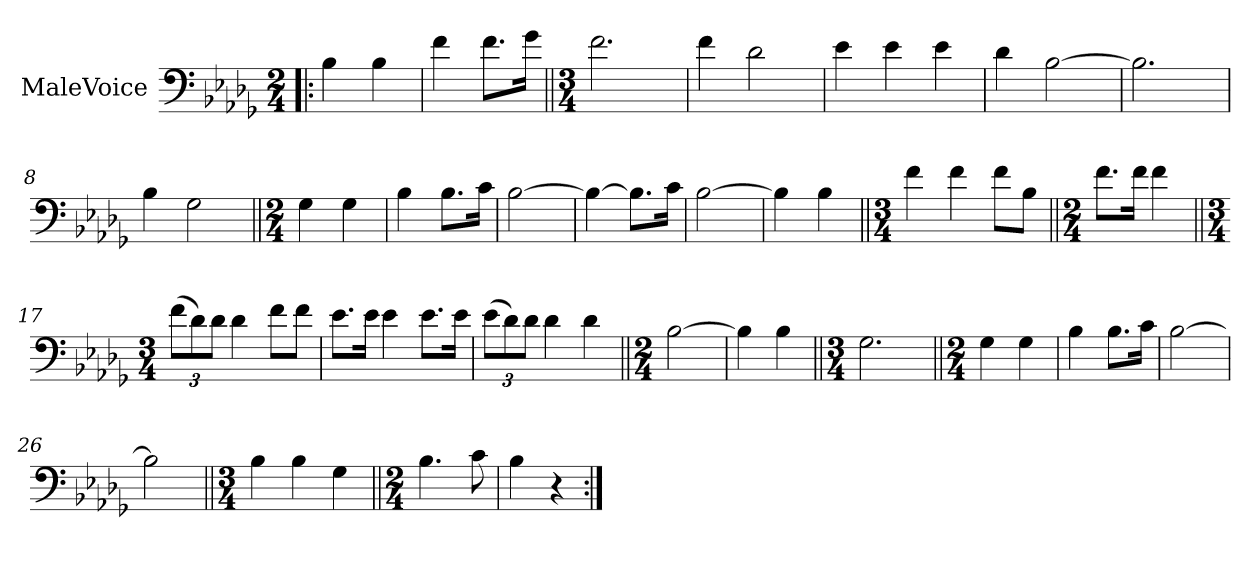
**kern
*part1
*staff1
*I"MaleVoice
*clefF4
*k[b-e-a-d-g-]
*M2/4
*MM132
=1!|:
4B-
4B-
=2
4f
8.f\L
16g-\Jk
=3||
*M3/4
2.f
=4
4f
2d-
=5
4e-
4e-
4e-
=6
4d-
[2B-
=7
2.B-]
=8
4B-
2G-
=9||
*M2/4
4G-
4G-
=10
4B-
8.B-\L
16c\Jk
=11
[2B-
=12
4B-_
8.B-\L]
16c\Jk
=13
[2B-
=14
4B-]
4B-
=15||
*M3/4
4f
4f
8f\L
8B-\J
=16||
*M2/4
8.f\L
16f\Jk
4f
=17||
*M3/4
(12f\L
12d-\)
12d-\J
4d-
8f\L
8f\J
=18
8.e-\L
16e-\Jk
4e-
8.e-\L
16e-\Jk
=19
(12e-\L
12d-\)
12d-\J
4d-
4d-
=20||
*M2/4
[2B-
=21
4B-]
4B-
=22||
*M3/4
2.G-
=23||
*M2/4
4G-
4G-
=24
4B-
8.B-\L
16c\Jk
=25
[2B-
=26
2B-]
=27||
*M3/4
4B-
4B-
4G-
=28||
*M2/4
4.B-
8c
=29
4B-
4r
=:|!
*-
